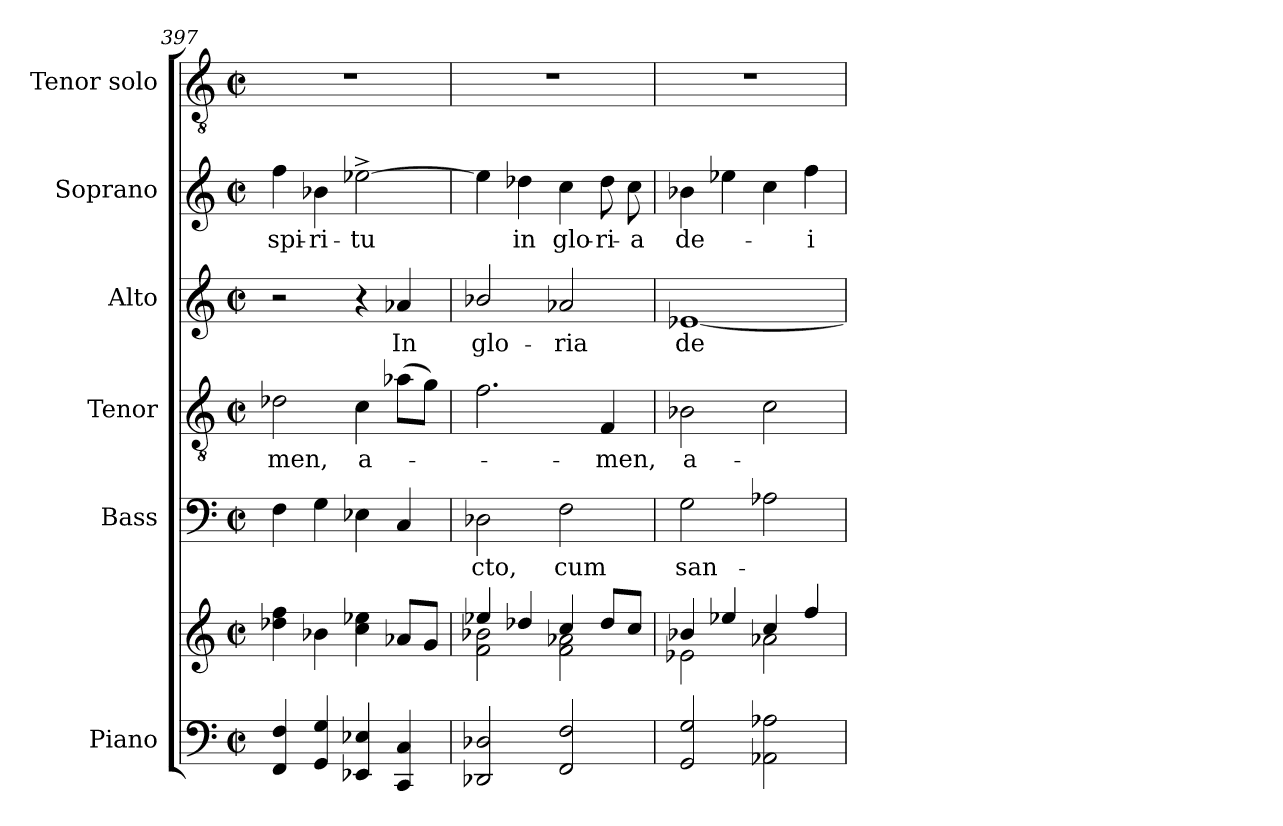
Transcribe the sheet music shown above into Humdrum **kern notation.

**kern	**kern	**kern	**text	**kern	**text	**kern	**text	**kern	**text	**kern
*part6	*part6	*part5	*part5	*part4	*part4	*part3	*part3	*part2	*part2	*part1
*staff7	*staff6	*staff5	*staff5	*staff4	*staff4	*staff3	*staff3	*staff2	*staff2	*staff1
*I"Piano	*	*I"Bass	*	*I"Tenor	*	*I"Alto	*	*I"Soprano	*	*I"Tenor solo
*I'Pno.	*	*I'B.	*	*I'T.	*	*I'A.	*	*I'S.	*	*I'T.s
*clefF4	*clefG2	*clefF4	*	*clefGv2	*	*clefG2	*	*clefG2	*	*clefGv2
*k[]	*k[]	*k[]	*	*k[]	*	*k[]	*	*k[]	*	*k[]
*M2/2	*M2/2	*M2/2	*	*M2/2	*	*M2/2	*	*M2/2	*	*M2/2
*met(c|)	*met(c|)	*met(c|)	*	*met(c|)	*	*met(c|)	*	*met(c|)	*	*met(c|)
=397	=397	=397	=397	=397	=397	=397	=397	=397	=397	=397
!	!	!	!	!	!LO:LY:b	!	!	!	!LO:LY:b	!
4FF/ 4F/	4dd-X\ 4ff\	4F\	.	2d-X\	-men,	2r	.	4ff\	spi-	1r
!	!	!	!	!	!	!	!	!	!LO:LY:b	!
4GG/ 4G/	4b-X\	4G\	.	.	.	.	.	4b-X\	-ri-	.
!	!	!	!	!	!LO:LY:b	!	!	!	!LO:LY:b	!
4EE-X/ 4E-X/	4cc\ 4ee-X\	4E-X\	.	4c\	a-	4r	.	[2ee-X^\	-tu	.
!	!	!	!	!	!	!	!LO:LY:b	!	!	!
4CC/ 4C/	8a-X/L	4C/	.	(>8a-X\L	.	4a-X/	In	.	.	.
.	8g/J	.	.	8g\J)	.	.	.	.	.	.
=398	=398	=398	=398	=398	=398	=398	=398	=398	=398	=398
*	*^	*	*	*	*	*	*	*	*	*
!	!	!	!	!LO:LY:b	!	!	!	!LO:LY:b	!	!	!
2DD-X/ 2D-X/	4ee-X/	2f\ 2b-X\	2D-X\	-cto,	2.f\	.	2b-X/	glo-	4ee-\]	.	1r
!	!	!	!	!	!	!	!	!	!	!LO:LY:b	!
.	4dd-X/	.	.	.	.	.	.	.	4dd-X\	in	.
!	!	!	!	!LO:LY:b	!	!	!	!LO:LY:b	!	!LO:LY:b	!
2FF/ 2F/	4cc/	2f\ 2a-X\	2F\	cum	.	.	2a-X/	-ria	4cc\	glo-	.
!	!	!	!	!	!	!LO:LY:b	!	!	!	!LO:LY:b	!
.	8dd-/L	.	.	.	4F/	-men,	.	.	8dd-\	-ri-	.
!	!	!	!	!	!	!	!	!	!	!LO:LY:b	!
.	8cc/J	.	.	.	.	.	.	.	8cc\	-a	.
=399	=399	=399	=399	=399	=399	=399	=399	=399	=399	=399	=399
!	!	!	!	!LO:LY:b	!	!LO:LY:b	!	!LO:LY:b	!	!LO:LY:b	!
2GG/ 2G/	4b-X/	2e-X\	2G\	san-	2B-X\	a-	[1e-X	de-	4b-X\	de-	1r
.	4ee-X/	.	.	.	.	.	.	.	4ee-X\	.	.
2AA-X\ 2A-X\	4cc/	2a-X\	2A-X\	.	2c\	.	.	.	4cc\	.	.
!	!	!	!	!	!	!	!	!	!	!LO:LY:b	!
.	4ff/	.	.	.	.	.	.	.	4ff\	-i	.
*	*v	*v	*	*	*	*	*	*	*	*	*
=	=	=	=	=	=	=	=	=	=	=
*-	*-	*-	*-	*-	*-	*-	*-	*-	*-	*-
